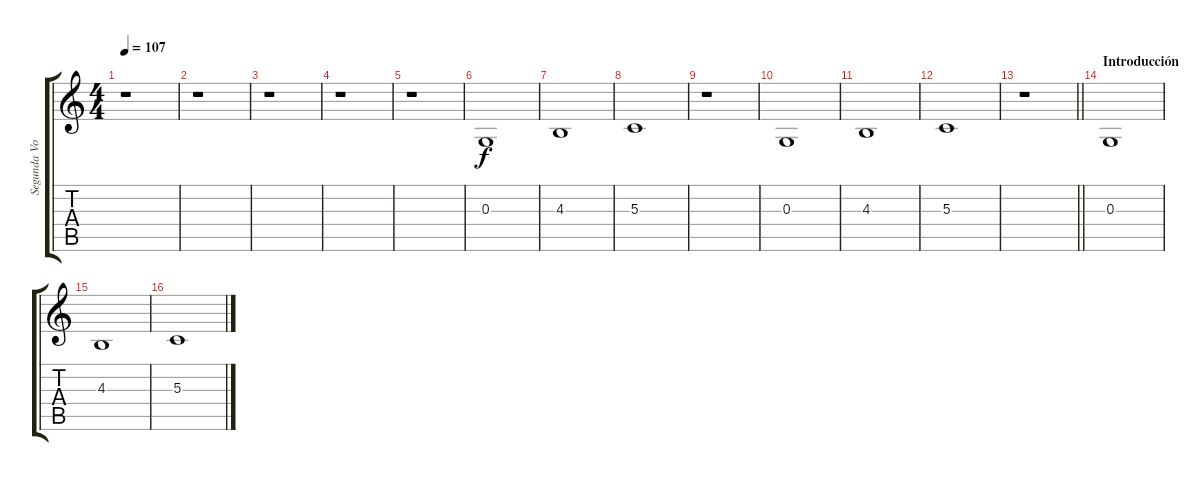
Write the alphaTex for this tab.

\track ("Segunda Voz" "Segunda Vo") {instrument lead6voice}
\staff {score tabs}
\tuning (E4 B3 G3 D3 A2 E2) {hide}
\ts (4 4)
\tempo 107
\clef g2
\ks c
r.1{dy f} |
r.1 |
r.1 |
r.1 |
r.1 |
0.3.1 |
4.3.1 |
5.3.1 |
r.1 |
0.3.1 |
4.3.1 |
5.3.1 |
\barLineRight lightlight
r.1 |
\section ("" "Introducción")
0.3.1 |
4.3.1 |
5.3.1
